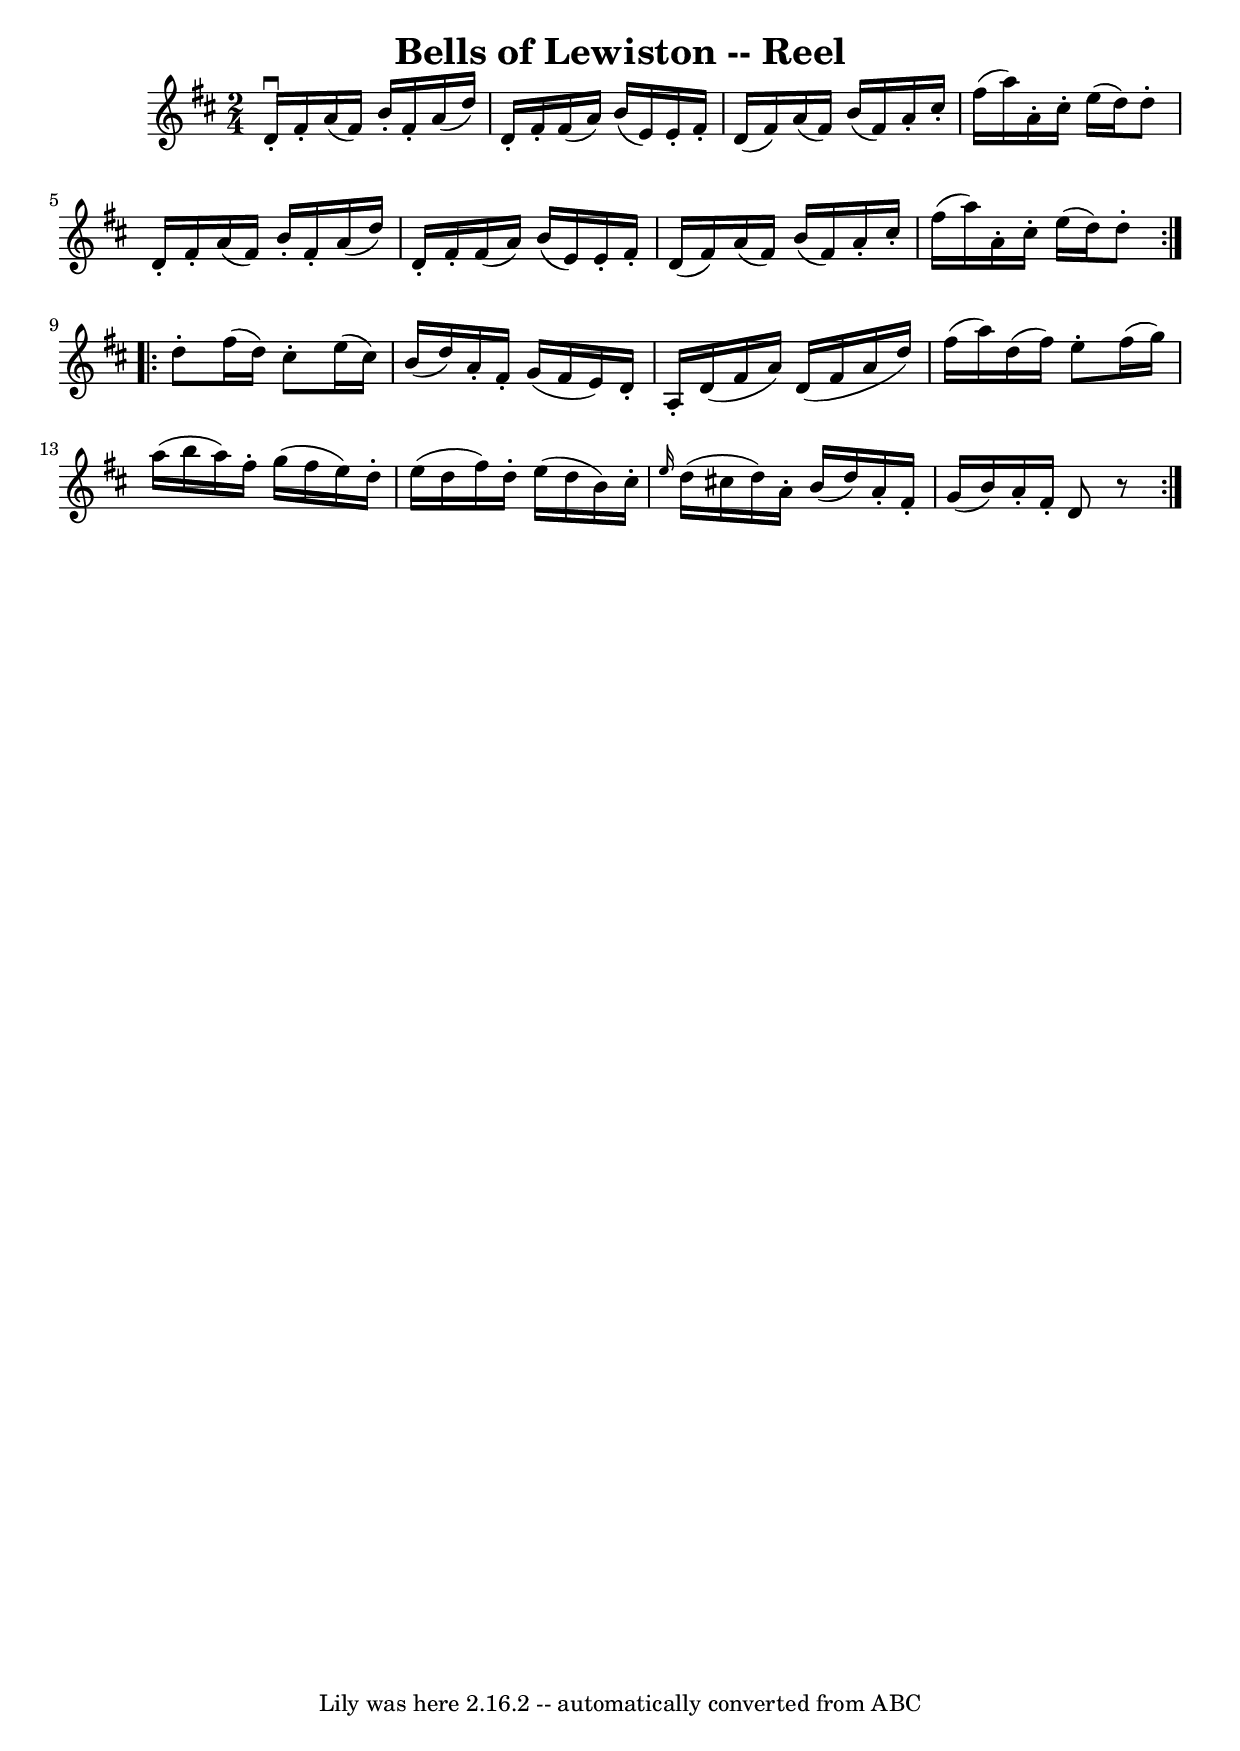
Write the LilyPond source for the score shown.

\version "2.16.2"
\include "Mammoth.ily"
\header {
  %% book = "Ryan's Mammoth Collection"
  crossRefNumber = "1"
  footnotes = "\\\\180"
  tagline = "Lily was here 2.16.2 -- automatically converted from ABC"
  title = "Bells of Lewiston -- Reel"

}
voicedefault =  {



  \repeat volta 2 {

    \time 2/4 
    \key d \major
    d'16^\downbow-. fis'16 -. a'16 (fis'16)   
    b'16 -. fis'16 -. a'16 (d''16)   |
    d'16 -. fis'16 -.   
    fis'16 (a'16) b'16 (e'16) e'16 -. fis'16 -.   |
    d'16 
    (fis'16) a'16 (fis'16) b'16 (fis'16) a'16 -. cis''16 
    -.   |
    fis''16 (a''16) a'16 -. cis''16 -. e''16 (
    d''16) d''8 -.   |
    d'16 -. fis'16 -. a'16 (fis'16)  
    b'16 -. fis'16 -. a'16 (d''16)   |
    d'16 -. fis'16 -.   
    fis'16 (a'16) b'16 (e'16) e'16 -. fis'16 -.   |
    d'16 
    (fis'16) a'16 (fis'16) b'16 (fis'16) a'16 -. cis''16 
    -.   |
    fis''16 (a''16) a'16 -. cis''16 -. e''16 (
    d''16) d''8 -.   
  } 
  \repeat volta 2 {
    d''8 -. fis''16 (d''16)   
    cis''8 -. e''16 (cis''16)   |
    b'16 (d''16) a'16 -.   
    fis'16 -. g'16 (fis'16 e'16) d'16 -.   |
    a16 -. d'16 (
    fis'16 a'16) d'16 (fis'16 a'16 d''16)   |
    fis''16 
    (a''16) d''16 (fis''16) e''8 -. fis''16 (g''16)       
    |
    a''16 (b''16 a''16) fis''16 -. g''16 (fis''16    
    e''16) d''16 -.   |
    e''16 (d''16 fis''16) d''16 -.   
    e''16 (d''16 b'16) cis''16 -.   |
    \grace { e''16  
	   }   
    d''16 (cis''!16 d''16) a'16 -. b'16 (d''16) a'16 -.   
    fis'16 -.   |
    g'16 (b'16) a'16 -. fis'16 -. d'8    r8 

  }   

}

\score{
  <<

    \context Staff="default"
    {
      \voicedefault 
      
    }

  >>
  \layout {
    
  }
  \midi {
  }

}
